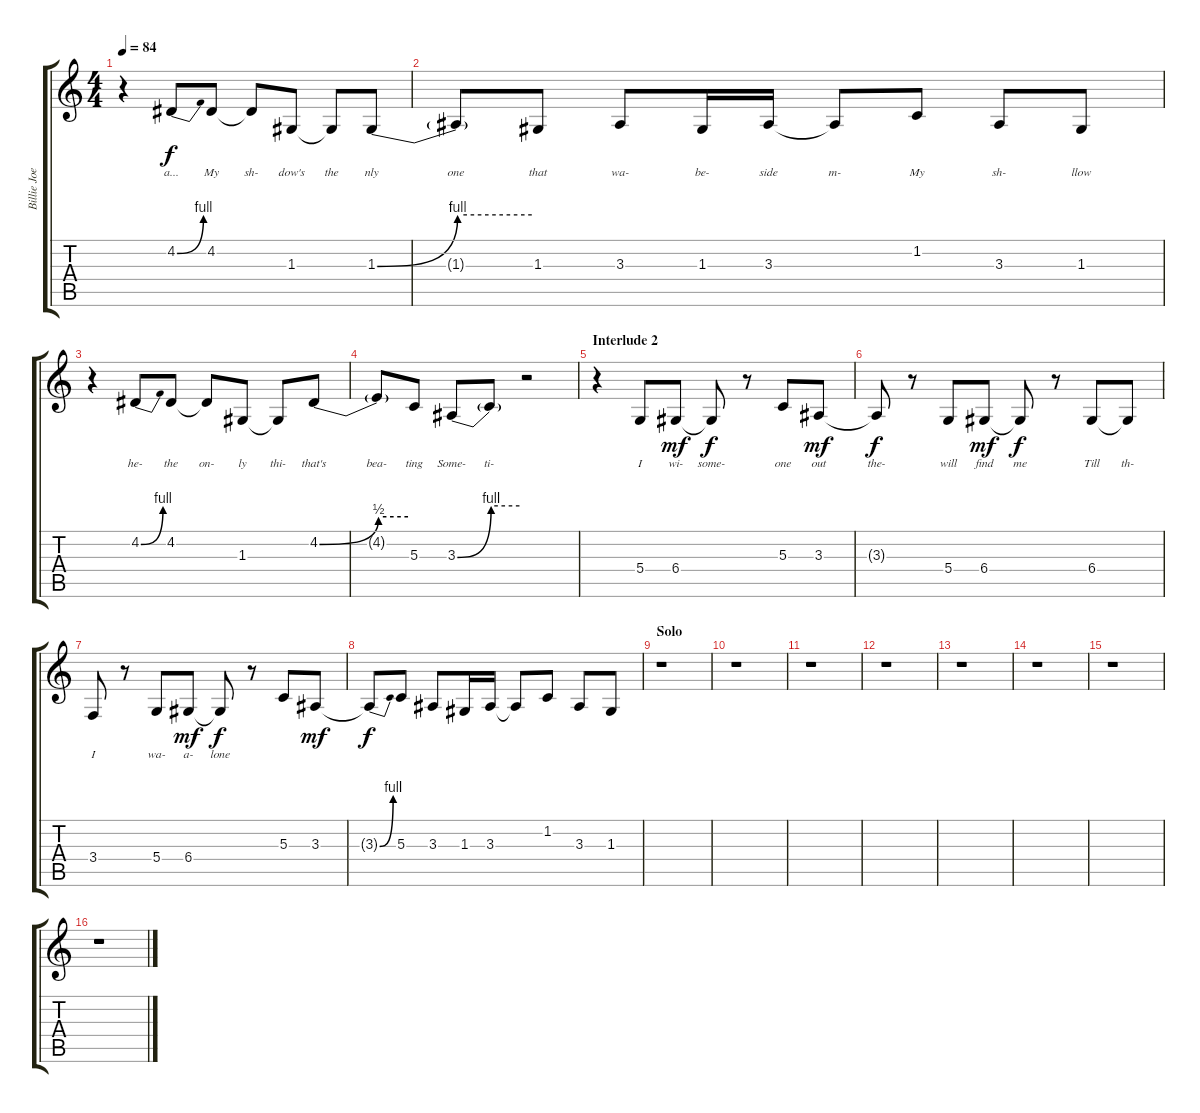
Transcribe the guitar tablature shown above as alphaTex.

\track ("Billie Joe Armstrong - Vocals" "Billie Joe") {instrument clarinet}
\staff {score tabs}
\tuning (E4 B3 G3 D3 A2 E2) {hide}
\ts (4 4)
\tempo 84
\clef g2
\ks c
r.4{dy f} 4.2{be (bend 0 0 60 4)}.8{lyrics (0 "a...") lyrics (1 "") lyrics (2 "") lyrics (3 "") lyrics (4 "")} 4.2.8{lyrics (0 "My") lyrics (1 "") lyrics (2 "") lyrics (3 "") lyrics (4 "")} 4.2{t}.8{lyrics (0 "sh-") lyrics (1 "") lyrics (2 "") lyrics (3 "") lyrics (4 "")} 1.3.8{lyrics (0 "dow's") lyrics (1 "") lyrics (2 "") lyrics (3 "") lyrics (4 "")} 1.3{t}.8{lyrics (0 "the") lyrics (1 "") lyrics (2 "") lyrics (3 "") lyrics (4 "")} 1.3{be (bend 0 0 60 4)}.8{lyrics (0 "nly") lyrics (1 "") lyrics (2 "") lyrics (3 "") lyrics (4 "")} |
1.3{be (hold 0 4 60 4) t}.8{lyrics (0 "one") lyrics (1 "") lyrics (2 "") lyrics (3 "") lyrics (4 "")} 1.3.8{lyrics (0 "that") lyrics (1 "") lyrics (2 "") lyrics (3 "") lyrics (4 "")} 3.3.8{lyrics (0 "wa-") lyrics (1 "") lyrics (2 "") lyrics (3 "") lyrics (4 "")} 1.3.16{lyrics (0 "be-") lyrics (1 "") lyrics (2 "") lyrics (3 "") lyrics (4 "")} 3.3.16{lyrics (0 "side") lyrics (1 "") lyrics (2 "") lyrics (3 "") lyrics (4 "")} 3.3{t}.8{lyrics (0 "m-") lyrics (1 "") lyrics (2 "") lyrics (3 "") lyrics (4 "")} 1.2.8{lyrics (0 "My") lyrics (1 "") lyrics (2 "") lyrics (3 "") lyrics (4 "")} 3.3.8{lyrics (0 "sh-") lyrics (1 "") lyrics (2 "") lyrics (3 "") lyrics (4 "")} 1.3.8{lyrics (0 "llow") lyrics (1 "") lyrics (2 "") lyrics (3 "") lyrics (4 "")} |
r.4 4.2{be (bend 0 0 60 4)}.8{lyrics (0 "he-") lyrics (1 "") lyrics (2 "") lyrics (3 "") lyrics (4 "")} 4.2.8{lyrics (0 "the") lyrics (1 "") lyrics (2 "") lyrics (3 "") lyrics (4 "")} 4.2{t}.8{lyrics (0 "on-") lyrics (1 "") lyrics (2 "") lyrics (3 "") lyrics (4 "")} 1.3.8{lyrics (0 "ly") lyrics (1 "") lyrics (2 "") lyrics (3 "") lyrics (4 "")} 1.3{t}.8{lyrics (0 "thi-") lyrics (1 "") lyrics (2 "") lyrics (3 "") lyrics (4 "")} 4.2{be (bend 0 0 60 2)}.8{lyrics (0 "that's") lyrics (1 "") lyrics (2 "") lyrics (3 "") lyrics (4 "")} |
4.2{be (hold 0 2 60 2) t}.8{lyrics (0 "bea-") lyrics (1 "") lyrics (2 "") lyrics (3 "") lyrics (4 "")} 5.3.8{lyrics (0 "ting") lyrics (1 "") lyrics (2 "") lyrics (3 "") lyrics (4 "")} 3.3{be (bend 0 0 60 4)}.8{lyrics (0 "Some-") lyrics (1 "") lyrics (2 "") lyrics (3 "") lyrics (4 "")} 3.3{be (hold 0 4 60 4) t}.8{lyrics (0 "ti-") lyrics (1 "") lyrics (2 "") lyrics (3 "") lyrics (4 "")} r.2 |
\section ("" "Interlude 2")
r.4 5.4.8{lyrics (0 "I") lyrics (1 "") lyrics (2 "") lyrics (3 "") lyrics (4 "")} 6.4.8{lyrics (0 "wi-") lyrics (1 "") lyrics (2 "") lyrics (3 "") lyrics (4 "") dy mf} 6.4{t}.8{lyrics (0 "some-") lyrics (1 "") lyrics (2 "") lyrics (3 "") lyrics (4 "") dy f} r.8 5.3.8{lyrics (0 "one") lyrics (1 "") lyrics (2 "") lyrics (3 "") lyrics (4 "")} 3.3.8{lyrics (0 "out") lyrics (1 "") lyrics (2 "") lyrics (3 "") lyrics (4 "") dy mf} |
3.3{t}.8{lyrics (0 "the-") lyrics (1 "") lyrics (2 "") lyrics (3 "") lyrics (4 "") dy f} r.8 5.4.8{lyrics (0 "will") lyrics (1 "") lyrics (2 "") lyrics (3 "") lyrics (4 "")} 6.4.8{lyrics (0 "find") lyrics (1 "") lyrics (2 "") lyrics (3 "") lyrics (4 "") dy mf} 6.4{t}.8{lyrics (0 "me") lyrics (1 "") lyrics (2 "") lyrics (3 "") lyrics (4 "") dy f} r.8 6.4.8{lyrics (0 "Till") lyrics (1 "") lyrics (2 "") lyrics (3 "") lyrics (4 "")} 6.4{t}.8{lyrics (0 "th-") lyrics (1 "") lyrics (2 "") lyrics (3 "") lyrics (4 "")} |
3.4.8{lyrics (0 "I") lyrics (1 "") lyrics (2 "") lyrics (3 "") lyrics (4 "")} r.8 5.4.8{lyrics (0 "wa-") lyrics (1 "") lyrics (2 "") lyrics (3 "") lyrics (4 "")} 6.4.8{lyrics (0 "a-") lyrics (1 "") lyrics (2 "") lyrics (3 "") lyrics (4 "") dy mf} 6.4{t}.8{lyrics (0 "lone") lyrics (1 "") lyrics (2 "") lyrics (3 "") lyrics (4 "") dy f} r.8 5.3.8 3.3.8{dy mf} |
3.3{be (bend 0 0 60 4) t}.8{dy f} 5.3.8 3.3.8 1.3.16 3.3.16 3.3{t}.8 1.2.8 3.3.8 1.3.8 |
\section ("" "Solo")
r.1 |
r.1 |
r.1 |
r.1 |
r.1 |
r.1 |
r.1 |
r.1
